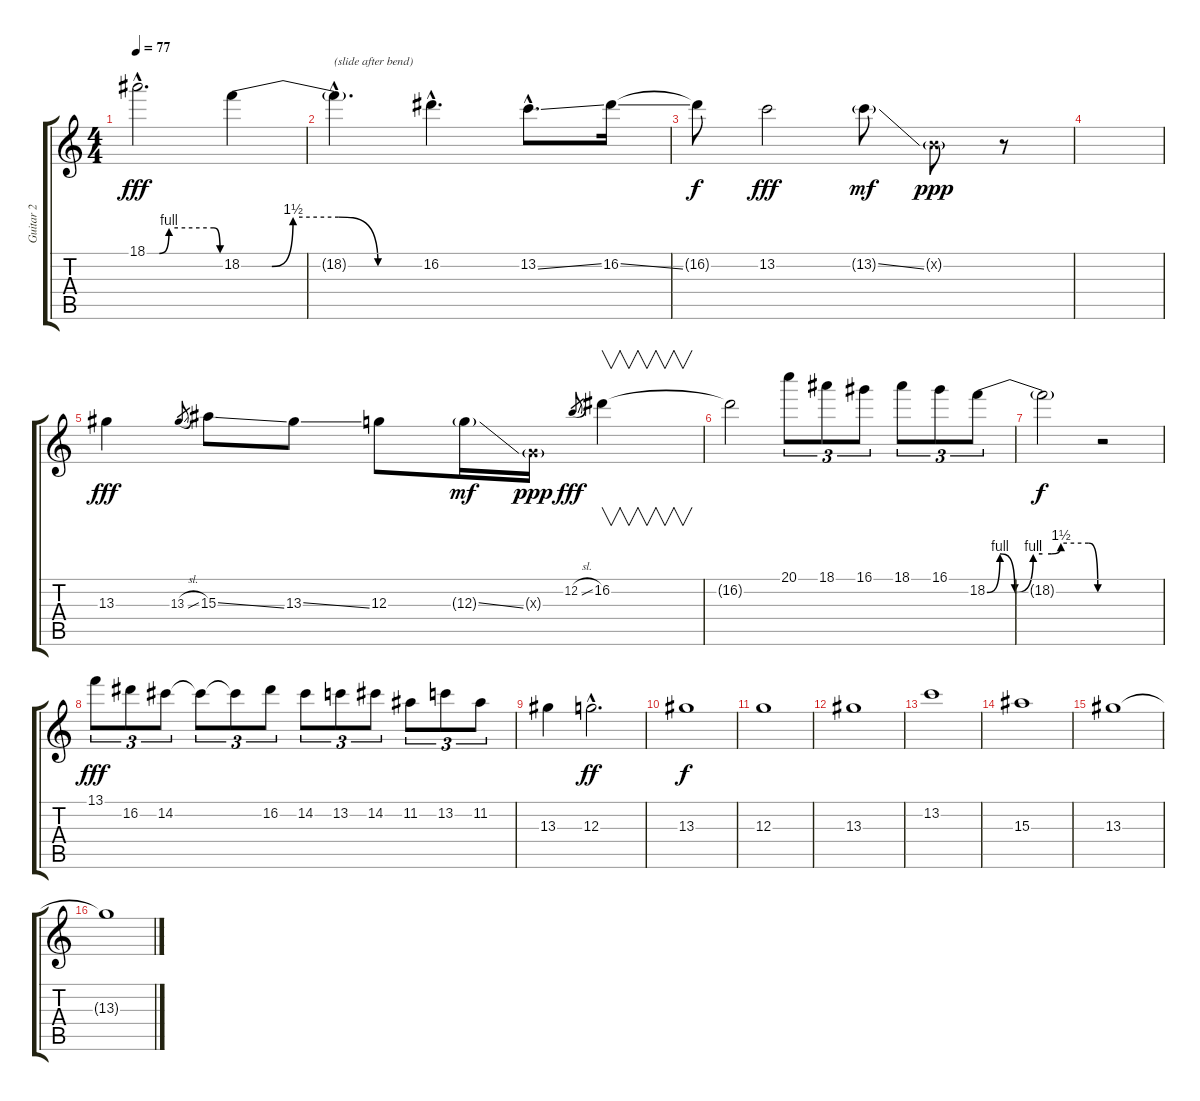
\track ("Guitar 2" "Guitar 2") {instrument overdrivenguitar}
\staff {score tabs}
\tuning (E4 B3 G3 D3 A2 E2) {hide}
\ts (4 4)
\tempo 77
\clef g2
\ks c
18.1{be (custom 0 0 10 0 18 4 55 4 60 0) hac}.2{d dy fff} 18.2{be (custom 0 0 10 0 17 6 32 6 45 0 60 0)}.4 |
18.2{hac t}.4{d txt "(slide after bend)"} 16.2{hac}.4{d} 13.2{ss hac}.8{d} 16.2{ss}.16 |
16.2{t}.8{dy f} 13.2.2{dy fff} 13.2{ss g}.8{dy mf} 0.2{g x}.8{dy ppp} r.8 |
|
13.3.4{dy fff} 13.3{sl}.8{gr} 15.3{ss}.8 13.3{ss}.8 12.3.8 12.3{ss g}.16{dy mf} 0.3{g x}.16{dy ppp} 12.2{sl}.8{gr dy fff} 16.2.4{v} |
16.2{t}.2 20.1.8{tu (3 2)} 18.1.8{tu (3 2)} 16.1.8{tu (3 2)} 18.1.8{tu (3 2)} 16.1.8{tu (3 2)} 18.2{be (custom 0 0 7 4 15 0 25 4 30 4 35 4 40 6 55 6 60 0)}.8{tu (3 2)} |
18.2{t}.2{dy f} r.2 |
13.1.8{tu (3 2) dy fff} 16.2.8{tu (3 2)} 14.2.8{tu (3 2)} 14.2{t}.8{tu (3 2)} 14.2{t}.8{tu (3 2)} 16.2.8{tu (3 2)} 14.2.8{tu (3 2)} 13.2.8{tu (3 2)} 14.2.8{tu (3 2)} 11.2.8{tu (3 2)} 13.2.8{tu (3 2)} 11.2.8{tu (3 2)} |
13.3.4 12.3{hac}.2{d dy ff} |
13.3.1{dy f} |
12.3.1 |
13.3.1 |
13.2.1 |
15.3.1 |
13.3.1 |
13.3{t}.1
